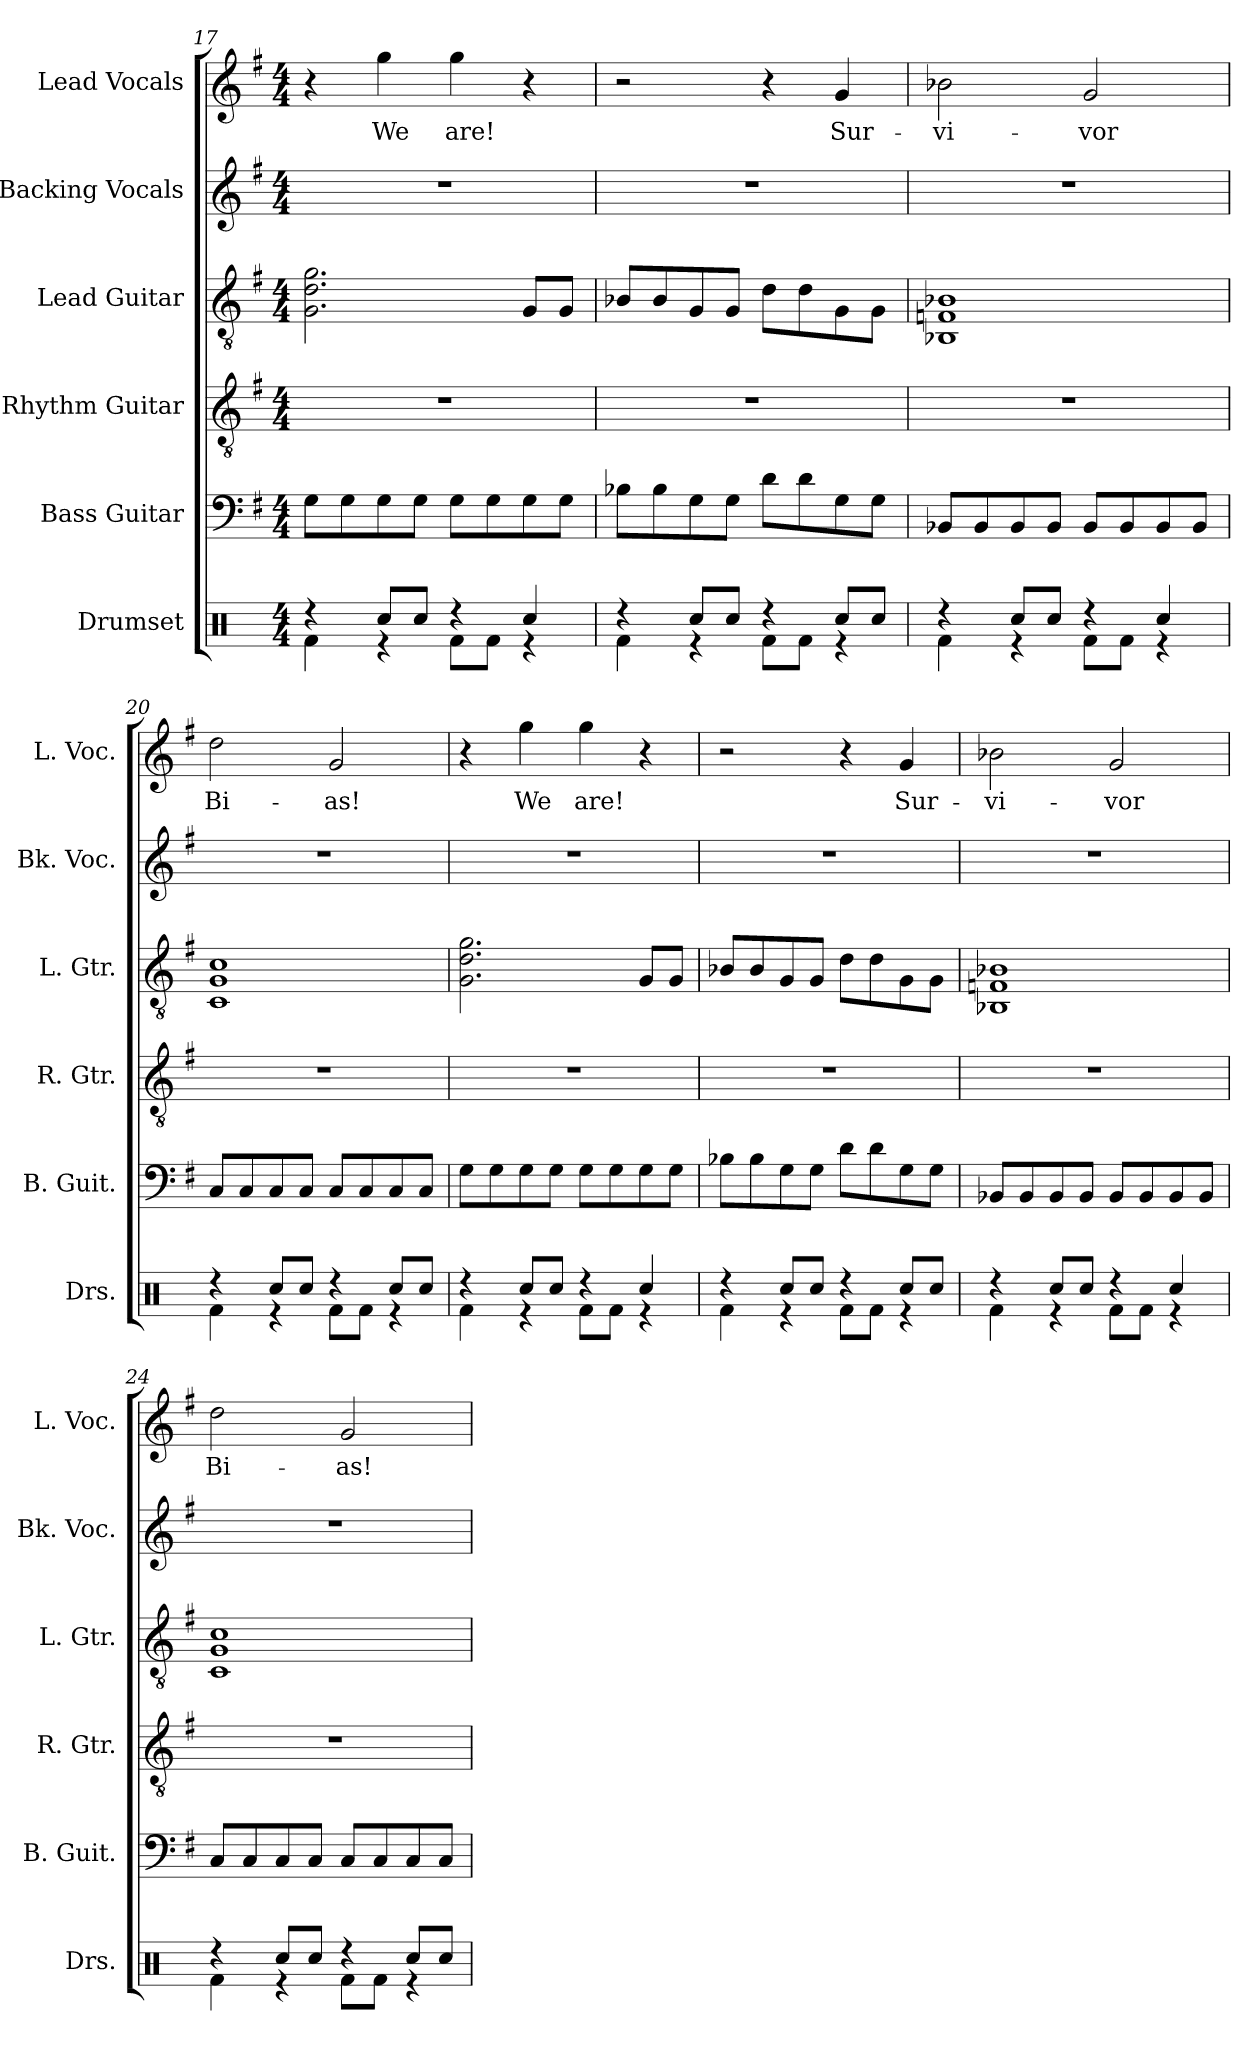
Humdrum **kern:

**kern	**kern	**kern	**kern	**kern	**kern	**text
*part6	*part5	*part4	*part3	*part2	*part1	*part1
*staff6	*staff5	*staff4	*staff3	*staff2	*staff1	*staff1
*I"Drumset	*I"Bass Guitar	*I"Rhythm Guitar	*I"Lead Guitar	*I"Backing Vocals	*I"Lead Vocals	*
*I'Drs.	*I'B. Guit.	*I'R. Gtr.	*I'L. Gtr.	*I'Bk. Voc.	*I'L. Voc.	*
!!LO:PB:g=z
*clefX	*clefF4	*clefGv2	*clefGv2	*clefG2	*clefG2	*
*	*ITrd7c12	*	*	*	*	*
*k[]	*k[f#]	*k[f#]	*k[f#]	*k[f#]	*k[f#]	*
*M4/4	*M4/4	*M4/4	*M4/4	*M4/4	*M4/4	*
=17	=17	=17	=17	=17	=17	=17
*^	*	*	*	*	*	*
4r	4Rf\	8GG\L	1r	2.G\ 2.d\ 2.g\	1r	4r	.
.	.	8GG\	.	.	.	.	.
!	!	!	!	!	!	!	!LO:LY:b
8Rcc/L	4r	8GG\	.	.	.	4gg\	We
8Rcc/J	.	8GG\J	.	.	.	.	.
!	!	!	!	!	!	!	!LO:LY:b
4r	8Rf\L	8GG\L	.	.	.	4gg\	are!
.	8Rf\J	8GG\	.	.	.	.	.
4Rcc/	4r	8GG\	.	8G/L	.	4r	.
.	.	8GG\J	.	8G/J	.	.	.
=18	=18	=18	=18	=18	=18	=18	=18
4r	4Rf\	8BB-X\L	1r	8B-X/L	1r	2r	.
.	.	8BB-\	.	8B-/	.	.	.
8Rcc/L	4r	8GG\	.	8G/	.	.	.
8Rcc/J	.	8GG\J	.	8G/J	.	.	.
4r	8Rf\L	8D\L	.	8d\L	.	4r	.
.	8Rf\J	8D\	.	8d\	.	.	.
!	!	!	!	!	!	!	!LO:LY:b
8Rcc/L	4r	8GG\	.	8G\	.	4g/	Sur-
8Rcc/J	.	8GG\J	.	8G\J	.	.	.
=19	=19	=19	=19	=19	=19	=19	=19
!	!	!	!	!	!	!	!LO:LY:b
4r	4Rf\	8BBB-X/L	1r	1BB-X 1Fn 1B-X	1r	2b-X\	-vi-
.	.	8BBB-/	.	.	.	.	.
8Rcc/L	4r	8BBB-/	.	.	.	.	.
8Rcc/J	.	8BBB-/J	.	.	.	.	.
!	!	!	!	!	!	!	!LO:LY:b
4r	8Rf\L	8BBB-/L	.	.	.	2g/	-vor
.	8Rf\J	8BBB-/	.	.	.	.	.
4Rcc/	4r	8BBB-/	.	.	.	.	.
.	.	8BBB-/J	.	.	.	.	.
=20	=20	=20	=20	=20	=20	=20	=20
!	!	!	!	!	!	!	!LO:LY:b
4r	4Rf\	8CC/L	1r	1C 1G 1c	1r	2dd\	Bi-
.	.	8CC/	.	.	.	.	.
8Rcc/L	4r	8CC/	.	.	.	.	.
8Rcc/J	.	8CC/J	.	.	.	.	.
!	!	!	!	!	!	!	!LO:LY:b
4r	8Rf\L	8CC/L	.	.	.	2g/	-as!
.	8Rf\J	8CC/	.	.	.	.	.
8Rcc/L	4r	8CC/	.	.	.	.	.
8Rcc/J	.	8CC/J	.	.	.	.	.
!!LO:LB:g=z
=21	=21	=21	=21	=21	=21	=21	=21
4r	4Rf\	8GG\L	1r	2.G\ 2.d\ 2.g\	1r	4r	.
.	.	8GG\	.	.	.	.	.
!	!	!	!	!	!	!	!LO:LY:b
8Rcc/L	4r	8GG\	.	.	.	4gg\	We
8Rcc/J	.	8GG\J	.	.	.	.	.
!	!	!	!	!	!	!	!LO:LY:b
4r	8Rf\L	8GG\L	.	.	.	4gg\	are!
.	8Rf\J	8GG\	.	.	.	.	.
4Rcc/	4r	8GG\	.	8G/L	.	4r	.
.	.	8GG\J	.	8G/J	.	.	.
=22	=22	=22	=22	=22	=22	=22	=22
4r	4Rf\	8BB-X\L	1r	8B-X/L	1r	2r	.
.	.	8BB-\	.	8B-/	.	.	.
8Rcc/L	4r	8GG\	.	8G/	.	.	.
8Rcc/J	.	8GG\J	.	8G/J	.	.	.
4r	8Rf\L	8D\L	.	8d\L	.	4r	.
.	8Rf\J	8D\	.	8d\	.	.	.
!	!	!	!	!	!	!	!LO:LY:b
8Rcc/L	4r	8GG\	.	8G\	.	4g/	Sur-
8Rcc/J	.	8GG\J	.	8G\J	.	.	.
=23	=23	=23	=23	=23	=23	=23	=23
!	!	!	!	!	!	!	!LO:LY:b
4r	4Rf\	8BBB-X/L	1r	1BB-X 1Fn 1B-X	1r	2b-X\	-vi-
.	.	8BBB-/	.	.	.	.	.
8Rcc/L	4r	8BBB-/	.	.	.	.	.
8Rcc/J	.	8BBB-/J	.	.	.	.	.
!	!	!	!	!	!	!	!LO:LY:b
4r	8Rf\L	8BBB-/L	.	.	.	2g/	-vor
.	8Rf\J	8BBB-/	.	.	.	.	.
4Rcc/	4r	8BBB-/	.	.	.	.	.
.	.	8BBB-/J	.	.	.	.	.
=24	=24	=24	=24	=24	=24	=24	=24
!	!	!	!	!	!	!	!LO:LY:b
4r	4Rf\	8CC/L	1r	1C 1G 1c	1r	2dd\	Bi-
.	.	8CC/	.	.	.	.	.
8Rcc/L	4r	8CC/	.	.	.	.	.
8Rcc/J	.	8CC/J	.	.	.	.	.
!	!	!	!	!	!	!	!LO:LY:b
4r	8Rf\L	8CC/L	.	.	.	2g/	-as!
.	8Rf\J	8CC/	.	.	.	.	.
8Rcc/L	4r	8CC/	.	.	.	.	.
8Rcc/J	.	8CC/J	.	.	.	.	.
*v	*v	*	*	*	*	*	*
=	=	=	=	=	=	=
*-	*-	*-	*-	*-	*-	*-
